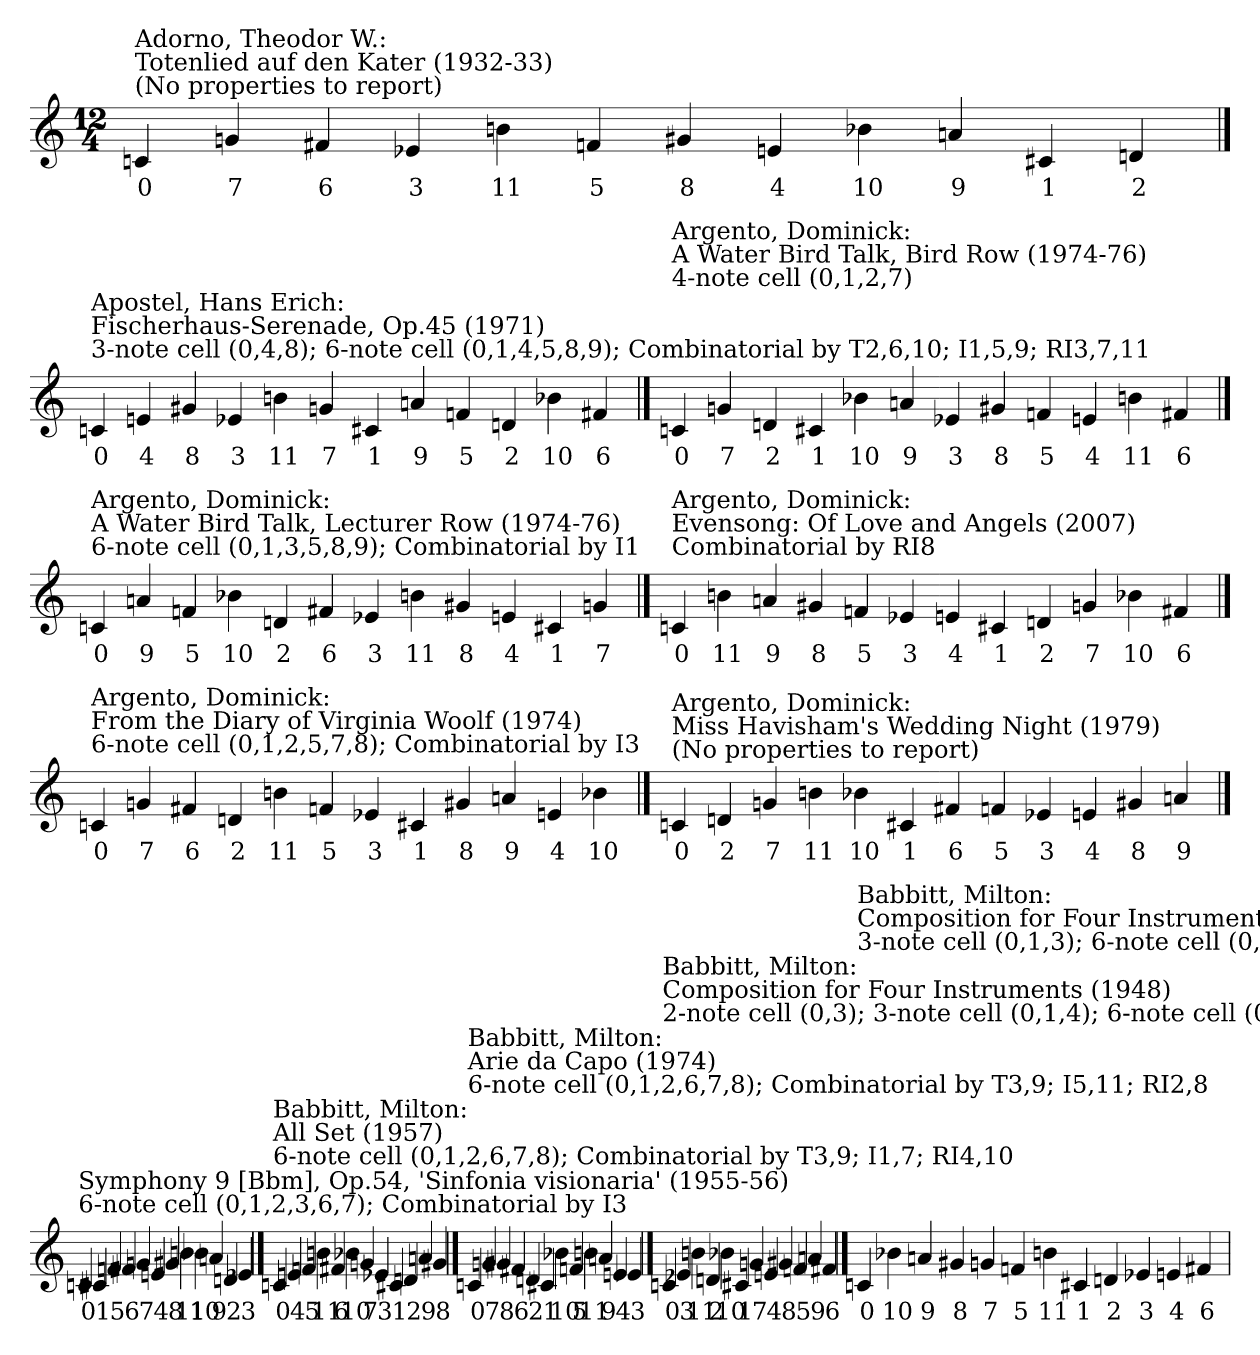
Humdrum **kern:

**kern	**text
*part1	*part1
*staff1	*staff1
!!LO:LB:g=z
*M12/4	*
==1	==1
!LO:TX:t=Adorno, Theodor W.&colon; \nTotenlied auf den Kater (1932-33)\n(No properties to report)	!
4cn	0
4gn	7
4f#X	6
4e-X	3
4bn	11
4fn	5
4g#X	8
4en	4
4b-X	10
4an	9
4c#X	1
4dn	2
!!LO:LB:g=z
==2	==2
!LO:TX:t=Apostel, Hans Erich&colon; \nFischerhaus-Serenade, Op.45 (1971)\n3-note cell (0,4,8); 6-note cell (0,1,4,5,8,9); Combinatorial by T2,6,10; I1,5,9; RI3,7,11	!
4cn	0
4en	4
4g#X	8
4e-X	3
4bn	11
4gn	7
4c#X	1
4an	9
4fn	5
4dn	2
4b-X	10
4f#X	6
!!LO:LB:g=z
==3	==3
!LO:TX:t=Argento, Dominick&colon; \nA Water Bird Talk, Bird Row (1974-76)\n4-note cell (0,1,2,7)	!
4cn	0
4gn	7
4dn	2
4c#X	1
4b-X	10
4an	9
4e-X	3
4g#X	8
4fn	5
4en	4
4bn	11
4f#X	6
!!LO:LB:g=z
==4	==4
!LO:TX:t=Argento, Dominick&colon; \nA Water Bird Talk, Lecturer Row (1974-76)\n6-note cell (0,1,3,5,8,9); Combinatorial by I1	!
4cn	0
4an	9
4fn	5
4b-X	10
4dn	2
4f#X	6
4e-X	3
4bn	11
4g#X	8
4en	4
4c#X	1
4gn	7
!!LO:LB:g=z
==5	==5
!LO:TX:t=Argento, Dominick&colon; \nEvensong&colon; Of Love and Angels (2007)\nCombinatorial by RI8	!
4cn	0
4bn	11
4an	9
4g#X	8
4fn	5
4e-X	3
4en	4
4c#X	1
4dn	2
4gn	7
4b-X	10
4f#X	6
!!LO:LB:g=z
==6	==6
!LO:TX:t=Argento, Dominick&colon; \nFrom the Diary of Virginia Woolf (1974)\n6-note cell (0,1,2,5,7,8); Combinatorial by I3	!
4cn	0
4gn	7
4f#X	6
4dn	2
4bn	11
4fn	5
4e-X	3
4c#X	1
4g#X	8
4an	9
4en	4
4b-X	10
!!LO:LB:g=z
==7	==7
!LO:TX:t=Argento, Dominick&colon; \nMiss Havisham's Wedding Night (1979)\n(No properties to report)	!
4cn	0
4dn	2
4gn	7
4bn	11
4b-X	10
4c#X	1
4f#X	6
4fn	5
4e-X	3
4en	4
4g#X	8
4an	9
!!LO:LB:g=z
==8	==8
!LO:TX:t=Atterberg, Kurt&colon; \nSymphony 9 [Bbm], Op.54, 'Sinfonia visionaria' (1955-56)\n6-note cell (0,1,2,3,6,7); Combinatorial by I3	!
4cn	0
4c#X	1
4fn	5
4f#X	6
4gn	7
4en	4
4g#X	8
4bn	11
4b-X	10
4an	9
4dn	2
4e-X	3
!!LO:LB:g=z
==9	==9
!LO:TX:t=Babbitt, Milton&colon; \nAll Set (1957)\n6-note cell (0,1,2,6,7,8); Combinatorial by T3,9; I1,7; RI4,10	!
4cn	0
4en	4
4fn	5
4bn	11
4f#X	6
4b-X	10
4gn	7
4e-X	3
4c#X	1
4dn	2
4an	9
4g#X	8
!!LO:LB:g=z
==10	==10
!LO:TX:t=Babbitt, Milton&colon; \nArie da Capo (1974)\n6-note cell (0,1,2,6,7,8); Combinatorial by T3,9; I5,11; RI2,8	!
4cn	0
4gn	7
4g#X	8
4f#X	6
4dn	2
4c#X	1
4b-X	10
4fn	5
4bn	11
4an	9
4en	4
4e-X	3
!!LO:LB:g=z
==11	==11
!LO:TX:t=Babbitt, Milton&colon; \nComposition for Four Instruments (1948)\n2-note cell (0,3); 3-note cell (0,1,4); 6-note cell (0,1,2,3,4,5); Combinatorial by T6; I7; RI1; Self-retro.	!
4cn	0
4e-X	3
4bn	11
4dn	2
4b-X	10
4c#X	1
4gn	7
4en	4
4g#X	8
4fn	5
4an	9
4f#X	6
!!LO:LB:g=z
==12	==12
!LO:TX:t=Babbitt, Milton&colon; \nComposition for Four Instruments, row i (1948)\n3-note cell (0,1,3); 6-note cell (0,2,3,4,5,7); Combinatorial by T6; I11; RI5; Self-retro.	!
4cn	0
4b-X	10
4an	9
4g#X	8
4gn	7
4fn	5
4bn	11
4c#X	1
4dn	2
4e-X	3
4en	4
4f#X	6
=	=
*-	*-
